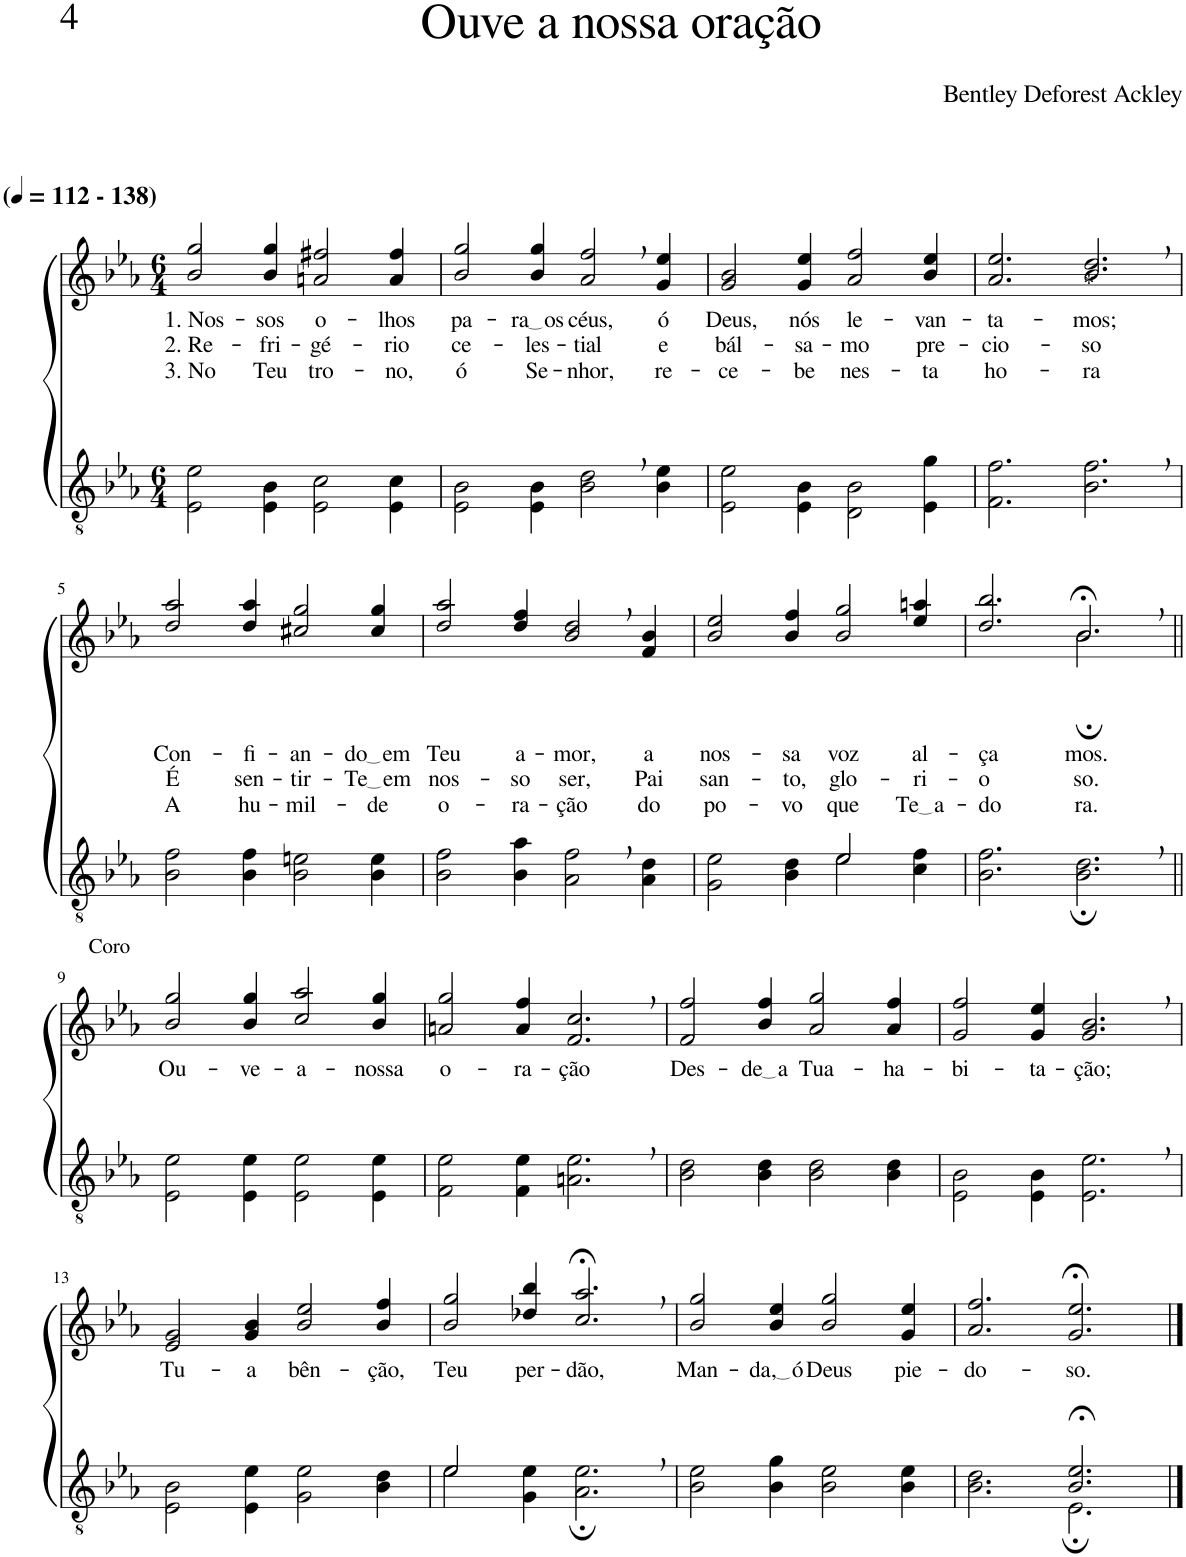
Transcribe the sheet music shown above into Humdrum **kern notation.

**kern	**kern	**text	**text	**text	**harte
*part2	*part1	*part1	*part1	*part1	*part1
*staff2	*staff1	*staff1	*staff1	*staff1	*
*I"Parte III e IV	*I"Parte I e II	*	*	*	*
*clefGv2	*clefG2	*	*	*	*
*Trd4c7	*Trd4c7	*	*	*	*
*k[b-e-a-]	*k[b-e-a-]	*	*	*	*
*M6/4	*M6/4	*	*	*	*
*MM112	*MM112	*	*	*	*
=1	=1	=1	=1	=1	=1
!	!LO:TX:a:B:t=(	!	!	!	!
!	!LO:TX:a:B:t=- 138)	!	!	!	!
!	!	!LO:LY:b	!LO:LY:b	!LO:LY:b	!
2E-\ 2e-\	2b-/ 2gg/	1. Nos-	2. Re-	3. No	.
!	!	!LO:LY:b	!LO:LY:b	!LO:LY:b	!
4E-\ 4B-\	4b-/ 4gg/	-sos	-fri-	Teu	.
!	!	!LO:LY:b	!LO:LY:b	!LO:LY:b	!
2E-\ 2c\	2an/ 2ff#X/	o-	-gé-	tro-	.
!	!	!LO:LY:b	!LO:LY:b	!LO:LY:b	!
4E-\ 4c\	4a/ 4ff#/	-lhos	-rio	-no,	.
=2	=2	=2	=2	=2	=2
!	!	!LO:LY:b	!LO:LY:b	!LO:LY:b	!
2E-\ 2B-\	2b-/ 2gg/	pa-	ce-	ó	.
!	!	!LO:LY:b	!LO:LY:b	!LO:LY:b	!
4E-\ 4B-\	4b-/ 4gg/	ra os	-les-	Se-	.
!	!	!LO:LY:b	!LO:LY:b	!LO:LY:b	!
2B-\, 2d\,	2a-/, 2ff/,	céus,	-tial	-nhor,	.
!	!	!LO:LY:b	!LO:LY:b	!LO:LY:b	!
4B-\ 4e-\	4g/ 4ee-/	ó	e	re-	.
=3	=3	=3	=3	=3	=3
!	!	!LO:LY:b	!LO:LY:b	!LO:LY:b	!
2E-\ 2e-\	2g/ 2b-/	Deus,	bál-	-ce-	.
!	!	!LO:LY:b	!LO:LY:b	!LO:LY:b	!
4E-\ 4B-\	4g/ 4ee-/	nós	-sa-	-be	.
!	!	!LO:LY:b	!LO:LY:b	!LO:LY:b	!
2D\ 2B-\	2a-/ 2ff/	le-	-mo	nes-	.
!	!	!LO:LY:b	!LO:LY:b	!LO:LY:b	!
4E-\ 4g\	4b-/ 4ee-/	-van-	pre-	-ta	.
=4	=4	=4	=4	=4	=4
!	!	!LO:LY:b	!LO:LY:b	!LO:LY:b	!
2.F\ 2.f\	2.a-/ 2.ee-/	-ta-	-cio-	ho-	.
!	!	!LO:LY:b	!LO:LY:b	!LO:LY:b	!LO:H:kt=*
2.B-\, 2.f\,	2.b-/, 2.dd/,	-mos;	-so	-ra	N
!!LO:LB:g=z
=5	=5	=5	=5	=5	=5
!	!	!LO:LY:b	!LO:LY:b	!LO:LY:b	!
2B-\ 2f\	2dd/ 2aa-/	Con-	É	A	.
!	!	!LO:LY:b	!LO:LY:b	!LO:LY:b	!
4B-\ 4f\	4dd/ 4aa-/	-fi-	sen-	hu-	.
!	!	!LO:LY:b	!LO:LY:b	!LO:LY:b	!
2B-\ 2en\	2cc#X/ 2gg/	-an-	-tir-	-mil-	.
!	!	!LO:LY:b	!LO:LY:b	!LO:LY:b	!
4B-\ 4e\	4cc#/ 4gg/	do em	Te em	-de	.
=6	=6	=6	=6	=6	=6
!	!	!LO:LY:b	!LO:LY:b	!LO:LY:b	!
2B-\ 2f\	2dd/ 2aa-/	Teu	nos-	o-	.
!	!	!LO:LY:b	!LO:LY:b	!LO:LY:b	!
4B-\ 4a-\	4dd/ 4ff/	a-	-so	-ra-	.
!	!	!LO:LY:b	!LO:LY:b	!LO:LY:b	!
2A-\, 2f\,	2b-/, 2dd/,	-mor,	ser,	-ção	.
!	!	!LO:LY:b	!LO:LY:b	!LO:LY:b	!
4A-\ 4d\	4f/ 4b-/	a	Pai	do	.
=7	=7	=7	=7	=7	=7
*^	*	*	*	*	*
!	!	!	!LO:LY:b	!LO:LY:b	!LO:LY:b	!
2.ryy	2G\ 2e-\	2b-/ 2ee-/	nos-	san-	po-	.
!	!	!	!LO:LY:b	!LO:LY:b	!LO:LY:b	!
.	4B-\ 4d\	4b-/ 4ff/	-sa	-to,	-vo	.
!	!	!	!LO:LY:b	!LO:LY:b	!LO:LY:b	!
2e-/	2e-\	2b-/ 2gg/	voz	glo-	que	.
!	!	!	!LO:LY:b	!LO:LY:b	!LO:LY:b	!
4ryy	4c\ 4f\	4ee-/ 4aan/	al-	-ri-	Te a	.
=8	=8	=8	=8	=8	=8	=8
!	!	!	!LO:LY:b	!LO:LY:b	!LO:LY:b	!
*v	*v	*^	*	*	*	*
2.B-\ 2.f\	2.dd/ 2.bb-/	2.ryy	-ça-	-o-	-do-	.
!	!	!	!LO:LY:b	!LO:LY:b	!LO:LY:b	!
2.B-\;, 2.d\;,	2.b-;<,/	2.b-;\	-mos.	-so.	-ra.	.
!!LO:LB:g=z
=9||	=9||	=9||	=9||	=9||	=9||	=9||
!	!LO:TX:a:t=Coro	!	!	!	!	!
!	!	!	!LO:LY:b	!	!	!
*	*v	*v	*	*	*	*
2E-\ 2e-\	2b-/ 2gg/	Ou-	.	.	.
!	!	!LO:LY:b	!	!	!
4E-\ 4e-\	4b-/ 4gg/	-ve-	.	.	.
!	!	!LO:LY:b	!	!	!
2E-\ 2e-\	2cc/ 2aa-/	-a-	.	.	.
!	!	!LO:LY:b	!	!	!
4E-\ 4e-\	4b-/ 4gg/	-nossa	.	.	.
=10	=10	=10	=10	=10	=10
!	!	!LO:LY:b	!	!	!
2F\ 2e-\	2an/ 2gg/	o-	.	.	.
!	!	!LO:LY:b	!	!	!
4F\ 4e-\	4a/ 4ff/	-ra-	.	.	.
!	!	!LO:LY:b	!	!	!
2.An\, 2.e-\,	2.f/, 2.cc/,	-ção	.	.	.
=11	=11	=11	=11	=11	=11
!	!	!LO:LY:b	!	!	!
2B-\ 2d\	2f/ 2ff/	Des-	.	.	.
!	!	!LO:LY:b	!	!	!
4B-\ 4d\	4b-/ 4ff/	de a	.	.	.
!	!	!LO:LY:b	!	!	!
2B-\ 2d\	2a-/ 2gg/	Tua-	.	.	.
!	!	!LO:LY:b	!	!	!
4B-\ 4d\	4a-/ 4ff/	-ha-	.	.	.
=12	=12	=12	=12	=12	=12
!	!	!LO:LY:b	!	!	!
2E-\ 2B-\	2g/ 2ff/	-bi-	.	.	.
!	!	!LO:LY:b	!	!	!
4E-\ 4B-\	4g/ 4ee-/	-ta-	.	.	.
!	!	!LO:LY:b	!	!	!
2.E-\, 2.e-\,	2.g/, 2.b-/,	-ção;	.	.	.
!!LO:LB:g=z
=13	=13	=13	=13	=13	=13
!	!	!LO:LY:b	!	!	!
2E-\ 2B-\	2e-/ 2g/	Tu-	.	.	.
!	!	!LO:LY:b	!	!	!
4E-\ 4e-\	4g/ 4b-/	-a	.	.	.
!	!	!LO:LY:b	!	!	!
2G\ 2e-\	2b-/ 2ee-/	bên-	.	.	.
!	!	!LO:LY:b	!	!	!
4B-\ 4d\	4b-/ 4ff/	-ção,	.	.	.
=14	=14	=14	=14	=14	=14
*^	*	*	*	*	*
!	!	!	!LO:LY:b	!	!	!
2e-/	2e-\	2b-/ 2gg/	Teu	.	.	.
!	!	!	!LO:LY:b	!	!	!
1ryy	4G\ 4e-\	4dd-X/ 4bb-/	per-	.	.	.
!	!	!	!LO:LY:b	!	!	!
.	2.A-\; 2.e-\;	2.cc/;<, 2.aa-/;<,	-dão,	.	.	.
=15	=15	=15	=15	=15	=15	=15
!	!	!	!LO:LY:b	!	!	!
*v	*v	*	*	*	*	*
2B-\ 2e-\	2b-/ 2gg/	Man-	.	.	.
!	!	!LO:LY:b	!	!	!
4B-\ 4g\	4b-/ 4ee-/	da, ó	.	.	.
!	!	!LO:LY:b	!	!	!
2B-\ 2e-\	2b-/ 2gg/	Deus	.	.	.
!	!	!LO:LY:b	!	!	!
4B-\ 4e-\	4g/ 4ee-/	pie-	.	.	.
=16	=16	=16	=16	=16	=16
*^	*	*	*	*	*
!	!	!	!LO:LY:b	!	!	!
2.ryy	2.B-\ 2.d\	2.a-/ 2.ff/	-do-	.	.	.
!	!	!	!LO:LY:b	!	!	!
2.B-/;< 2.e-/;<	2.E-;\	2.g/;< 2.ee-/;<	-so.	.	.	.
*v	*v	*	*	*	*	*
==	==	==	==	==	==
*-	*-	*-	*-	*-	*-
